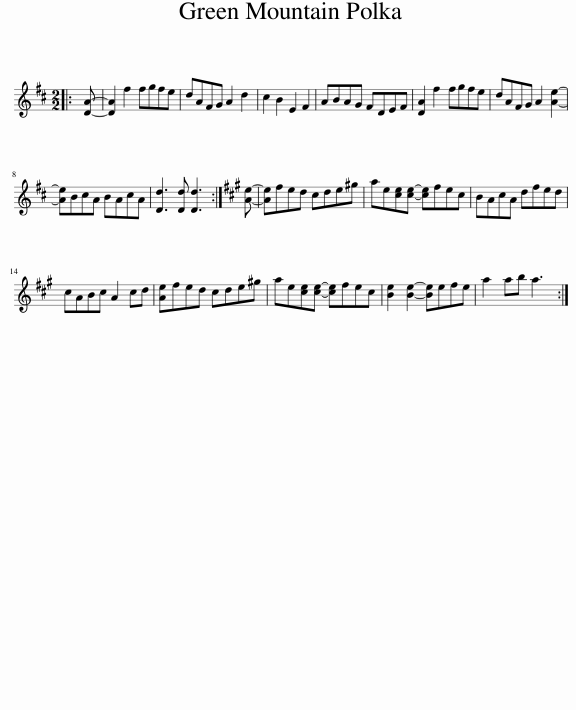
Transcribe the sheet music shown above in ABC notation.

X:1
L:1/8
M:2/2
I:linebreak $
K:D
V:1 treble
V:1
|: [DA]- | [DA]2 f2 fgfe | dAFG A2 d2 | c2 B2 E2 F2 | ABAG FDEF | %5
 [DA]2 f2 fgfe | dAFG A2 [Ae]2- |$ [Ae]BcA BAcA | [Dd]3 [Dd] [Dd]3 :|[K:A] [Ae]- | %10
 [Ae]fed cde^g | ae[ce][ce]- [ce]fec | BAcA dfed |$ cABc A2 cd | [Ae]fed cde^g | %15
 ae[ce][ce]- [ce]fec | [Be]2 [Be]2- [Be]efe | a2 ab a3 :| %18
